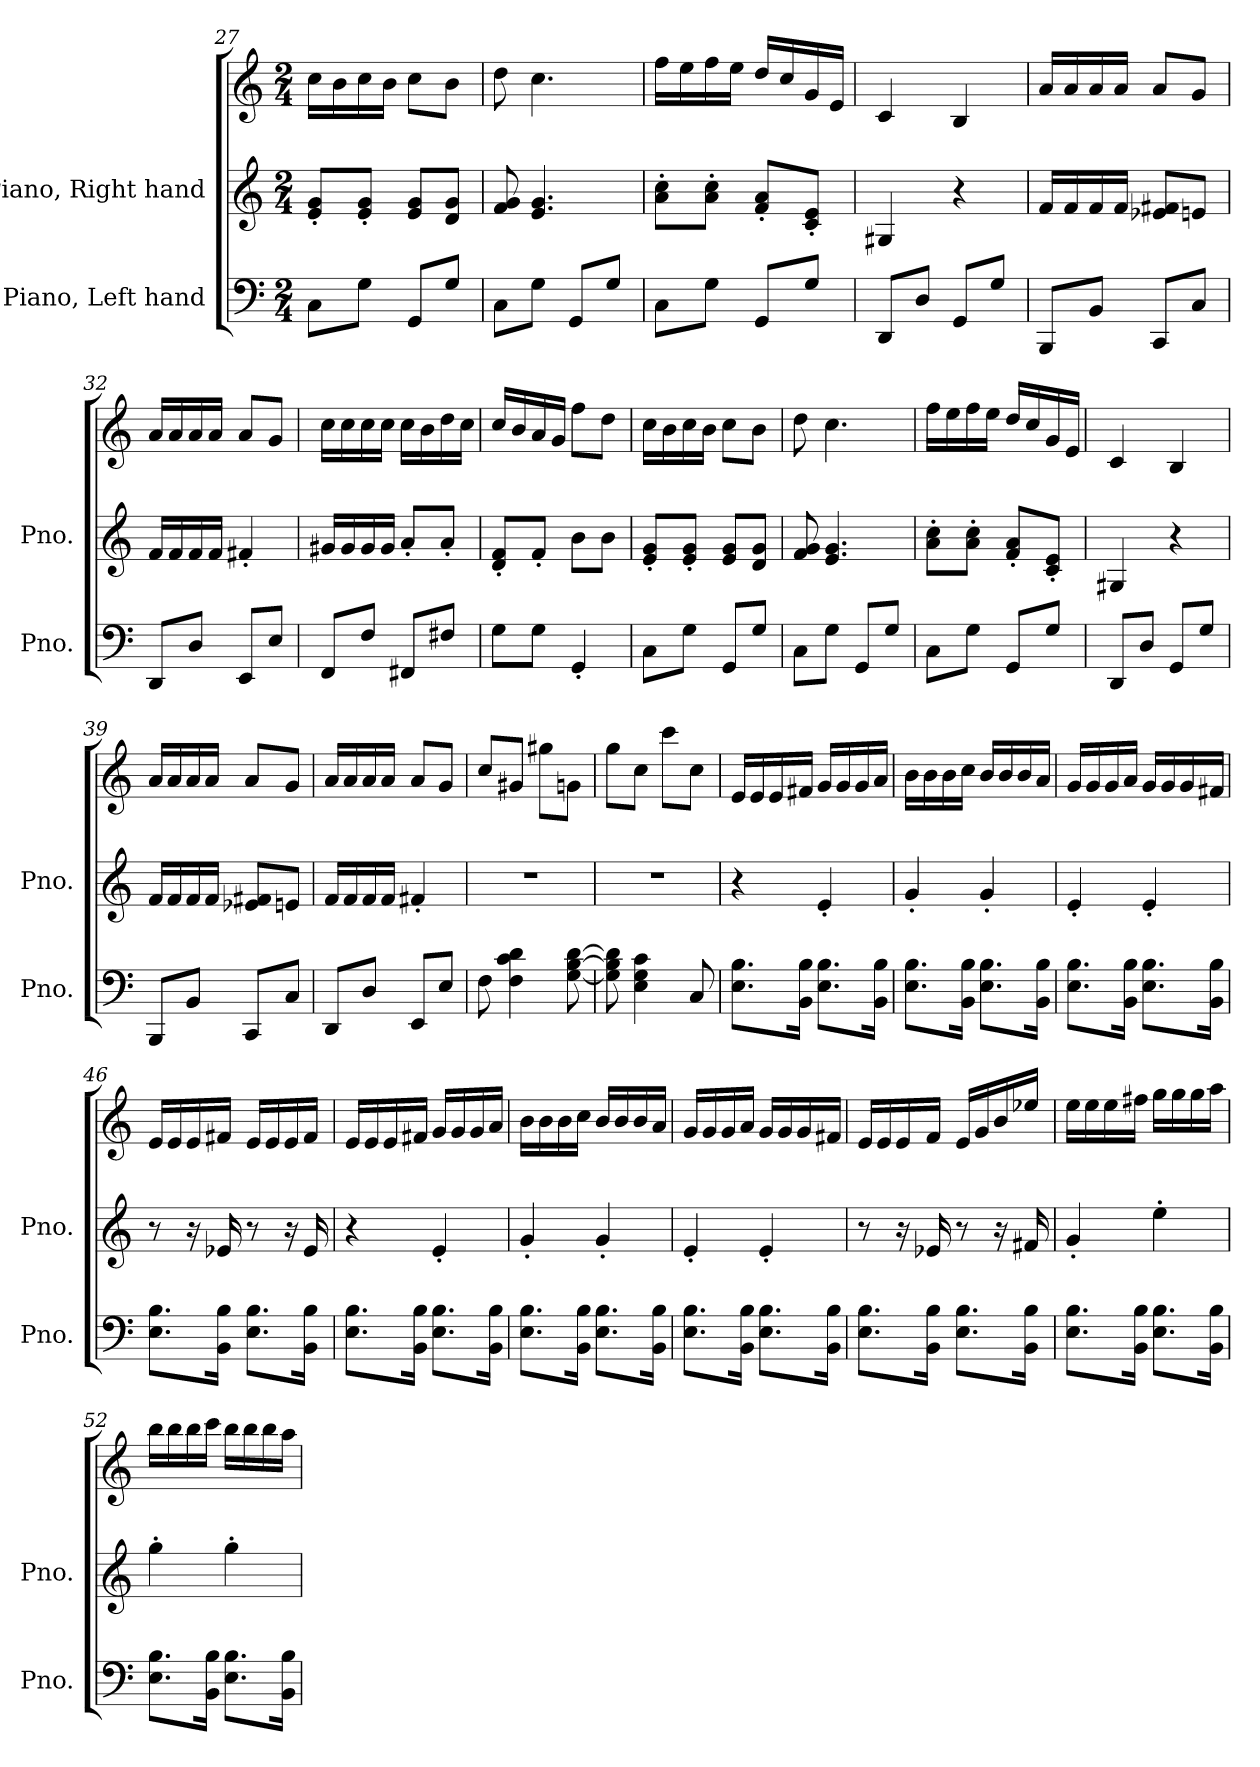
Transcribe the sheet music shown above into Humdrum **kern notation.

**kern	**kern	**kern
*part2	*part1	*part1
*staff3	*staff2	*staff1
*I"Piano, Left hand	*I"Piano, Right hand	*
*I'Pno.	*I'Pno.	*
*clefF4	*clefG2	*clefG2
*k[]	*k[]	*k[]
*M2/4	*M2/4	*M2/4
=27	=27	=27
8C\L	8e/' 8g/'L	16cc\LL
.	.	16b\
8G\J	8e/' 8g/'J	16cc\
.	.	16b\JJ
8GG/L	8e/ 8g/L	8cc\L
8G/J	8d/ 8g/J	8b\J
!!LO:LB:g=z
=28	=28	=28
8C\L	8f/ 8g/	8dd\
8G\J	4.e/ 4.g/	4.cc\
8GG/L	.	.
8G/J	.	.
=29	=29	=29
8C\L	8a\' 8cc\'L	16ff\LL
.	.	16ee\
8G\J	8a\' 8cc\'J	16ff\
.	.	16ee\JJ
8GG/L	8f/' 8a/'L	16dd/LL
.	.	16cc/
8G/J	8c/' 8e/'J	16g/
.	.	16e/JJ
=30	=30	=30
8DD/L	4G#X/	4c/
8D/J	.	.
8GG/L	4r	4B/
8G/J	.	.
=31	=31	=31
8BBB/L	16f/LL	16a/LL
.	16f/	16a/
8BB/J	16f/	16a/
.	16f/JJ	16a/JJ
8CC/L	8e-X/ 8f#X/L	8a/L
8C/J	8en/J	8g/J
=32	=32	=32
8DD/L	16f/LL	16a/LL
.	16f/	16a/
8D/J	16f/	16a/
.	16f/JJ	16a/JJ
8EE/L	4f#X'/	8a/L
8E/J	.	8g/J
!!LO:LB:g=z
=33	=33	=33
8FF/L	16g#X/LL	16cc\LL
.	16g#/	16cc\
8F/J	16g#/	16cc\
.	16g#/JJ	16cc\JJ
8FF#X/L	8a'/L	16cc\LL
.	.	16b\
8F#X/J	8a'/J	16dd\
.	.	16cc\JJ
=34	=34	=34
8G\L	8d/' 8f/'L	16cc/LL
.	.	16b/
8G\J	8f'/J	16a/
.	.	16g/JJ
4GG'/	8b\L	8ff\L
.	8b\J	8dd\J
=35	=35	=35
8C\L	8e/' 8g/'L	16cc\LL
.	.	16b\
8G\J	8e/' 8g/'J	16cc\
.	.	16b\JJ
8GG/L	8e/ 8g/L	8cc\L
8G/J	8d/ 8g/J	8b\J
=36	=36	=36
8C\L	8f/ 8g/	8dd\
8G\J	4.e/ 4.g/	4.cc\
8GG/L	.	.
8G/J	.	.
=37	=37	=37
8C\L	8a\' 8cc\'L	16ff\LL
.	.	16ee\
8G\J	8a\' 8cc\'J	16ff\
.	.	16ee\JJ
8GG/L	8f/' 8a/'L	16dd/LL
.	.	16cc/
8G/J	8c/' 8e/'J	16g/
.	.	16e/JJ
=38	=38	=38
8DD/L	4G#X/	4c/
8D/J	.	.
8GG/L	4r	4B/
8G/J	.	.
!!LO:PB:g=z
=39	=39	=39
8BBB/L	16f/LL	16a/LL
.	16f/	16a/
8BB/J	16f/	16a/
.	16f/JJ	16a/JJ
8CC/L	8e-X/ 8f#X/L	8a/L
8C/J	8en/J	8g/J
=40	=40	=40
8DD/L	16f/LL	16a/LL
.	16f/	16a/
8D/J	16f/	16a/
.	16f/JJ	16a/JJ
8EE/L	4f#X'/	8a/L
8E/J	.	8g/J
=41	=41	=41
8F\	2r	8cc/L
4F\ 4c\ 4d\	.	8g#X/J
.	.	8gg#X\L
[8G\ [8B\ [8d\	.	8gn\J
=42	=42	=42
8G\] 8B\] 8d\]	2r	8gg\L
4E\ 4G\ 4c\	.	8cc\J
.	.	8ccc\L
8C/	.	8cc\J
=43	=43	=43
8.E\ 8.B\L	4r	16e/LL
.	.	16e/
.	.	16e/
16BB\ 16B\Jk	.	16f#X/JJ
8.E\ 8.B\L	4e'/	16g/LL
.	.	16g/
.	.	16g/
16BB\ 16B\Jk	.	16a/JJ
!!LO:LB:g=z
=44	=44	=44
8.E\ 8.B\L	4g'/	16b\LL
.	.	16b\
.	.	16b\
16BB\ 16B\Jk	.	16cc\JJ
8.E\ 8.B\L	4g'/	16b/LL
.	.	16b/
.	.	16b/
16BB\ 16B\Jk	.	16a/JJ
=45	=45	=45
8.E\ 8.B\L	4e'/	16g/LL
.	.	16g/
.	.	16g/
16BB\ 16B\Jk	.	16a/JJ
8.E\ 8.B\L	4e'/	16g/LL
.	.	16g/
.	.	16g/
16BB\ 16B\Jk	.	16f#X/JJ
=46	=46	=46
8.E\ 8.B\L	8r	16e/LL
.	.	16e/
.	16r	16e/
16BB\ 16B\Jk	16e-X/	16f#X/JJ
8.E\ 8.B\L	8r	16e/LL
.	.	16e/
.	16r	16e/
16BB\ 16B\Jk	16e-/	16f#/JJ
=47	=47	=47
8.E\ 8.B\L	4r	16e/LL
.	.	16e/
.	.	16e/
16BB\ 16B\Jk	.	16f#X/JJ
8.E\ 8.B\L	4e'/	16g/LL
.	.	16g/
.	.	16g/
16BB\ 16B\Jk	.	16a/JJ
!!LO:LB:g=z
=48	=48	=48
8.E\ 8.B\L	4g'/	16b\LL
.	.	16b\
.	.	16b\
16BB\ 16B\Jk	.	16cc\JJ
8.E\ 8.B\L	4g'/	16b/LL
.	.	16b/
.	.	16b/
16BB\ 16B\Jk	.	16a/JJ
=49	=49	=49
8.E\ 8.B\L	4e'/	16g/LL
.	.	16g/
.	.	16g/
16BB\ 16B\Jk	.	16a/JJ
8.E\ 8.B\L	4e'/	16g/LL
.	.	16g/
.	.	16g/
16BB\ 16B\Jk	.	16f#X/JJ
=50	=50	=50
8.E\ 8.B\L	8r	16e/LL
.	.	16e/
.	16r	16e/
16BB\ 16B\Jk	16e-X/	16f/JJ
8.E\ 8.B\L	8r	16e/LL
.	.	16g/
.	16r	16b/
16BB\ 16B\Jk	16f#X/	16ee-X/JJ
=51	=51	=51
8.E\ 8.B\L	4g'/	16ee\LL
.	.	16ee\
.	.	16ee\
16BB\ 16B\Jk	.	16ff#X\JJ
8.E\ 8.B\L	4ee'\	16gg\LL
.	.	16gg\
.	.	16gg\
16BB\ 16B\Jk	.	16aa\JJ
!!LO:LB:g=z
=52	=52	=52
8.E\ 8.B\L	4gg'\	16bb\LL
.	.	16bb\
.	.	16bb\
16BB\ 16B\Jk	.	16ccc\JJ
8.E\ 8.B\L	4gg'\	16bb\LL
.	.	16bb\
.	.	16bb\
16BB\ 16B\Jk	.	16aa\JJ
=	=	=
*-	*-	*-
